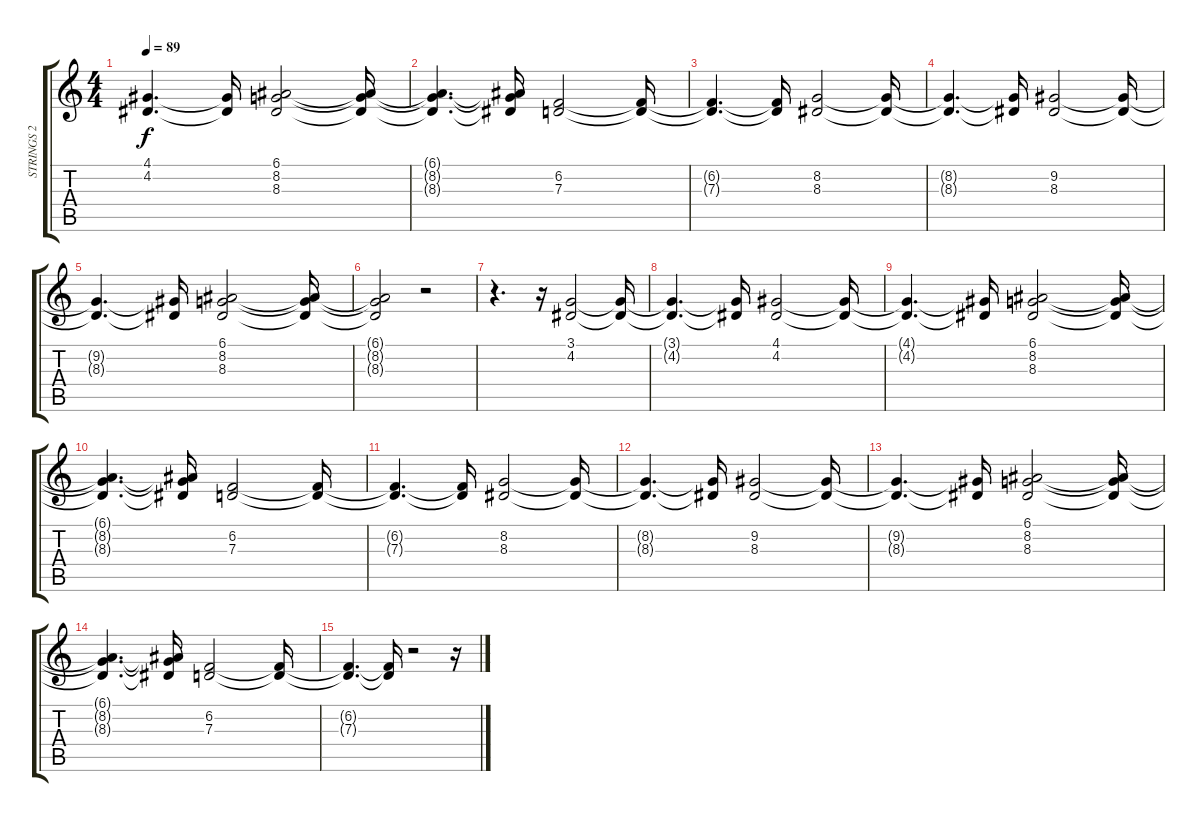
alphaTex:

\track ("STRINGS 2" "STRINGS 2") {instrument pad2warm}
\staff {score tabs}
\tuning (E4 B3 G3 D3 A2 E2) {hide}
\ts (4 4)
\tempo 89
\clef g2
\ks c
(4.1{t} 4.2{t}).4{d dy f} (4.1{t} 4.2{t}).16 (6.1 8.2 8.3).2 (6.1{t} 8.2{t} 8.3{t}).16 |
(6.1{t} 8.2{t} 8.3{t}).4{d} (6.1{t} 8.2{t} 8.3{t}).16 (6.2 7.3).2 (6.2{t} 7.3{t}).16 |
(6.2{t} 7.3{t}).4{d} (6.2{t} 7.3{t}).16 (8.2 8.3).2 (8.2{t} 8.3{t}).16 |
(8.2{t} 8.3{t}).4{d} (8.2{t} 8.3{t}).16 (9.2 8.3).2 (9.2{t} 8.3{t}).16 |
(9.2{t} 8.3{t}).4{d} (9.2{t} 8.3{t}).16 (6.1 8.2 8.3).2 (6.1{t} 8.2{t} 8.3{t}).16 |
(6.1{t} 8.2{t} 8.3{t}).2 r.2 |
r.4{d} r.16 (3.1 4.2).2 (3.1{t} 4.2{t}).16 |
(3.1{t} 4.2{t}).4{d} (3.1{t} 4.2{t}).16 (4.1 4.2).2 (4.1{t} 4.2{t}).16 |
(4.1{t} 4.2{t}).4{d} (4.1{t} 4.2{t}).16 (6.1 8.2 8.3).2 (6.1{t} 8.2{t} 8.3{t}).16 |
(6.1{t} 8.2{t} 8.3{t}).4{d} (6.1{t} 8.2{t} 8.3{t}).16 (6.2 7.3).2 (6.2{t} 7.3{t}).16 |
(6.2{t} 7.3{t}).4{d} (6.2{t} 7.3{t}).16 (8.2 8.3).2 (8.2{t} 8.3{t}).16 |
(8.2{t} 8.3{t}).4{d} (8.2{t} 8.3{t}).16 (9.2 8.3).2 (9.2{t} 8.3{t}).16 |
(9.2{t} 8.3{t}).4{d} (9.2{t} 8.3{t}).16 (6.1 8.2 8.3).2 (6.1{t} 8.2{t} 8.3{t}).16 |
(6.1{t} 8.2{t} 8.3{t}).4{d} (6.1{t} 8.2{t} 8.3{t}).16 (6.2 7.3).2 (6.2{t} 7.3{t}).16 |
(6.2{t} 7.3{t}).4{d} (6.2{t} 7.3{t}).16 r.2 r.16
